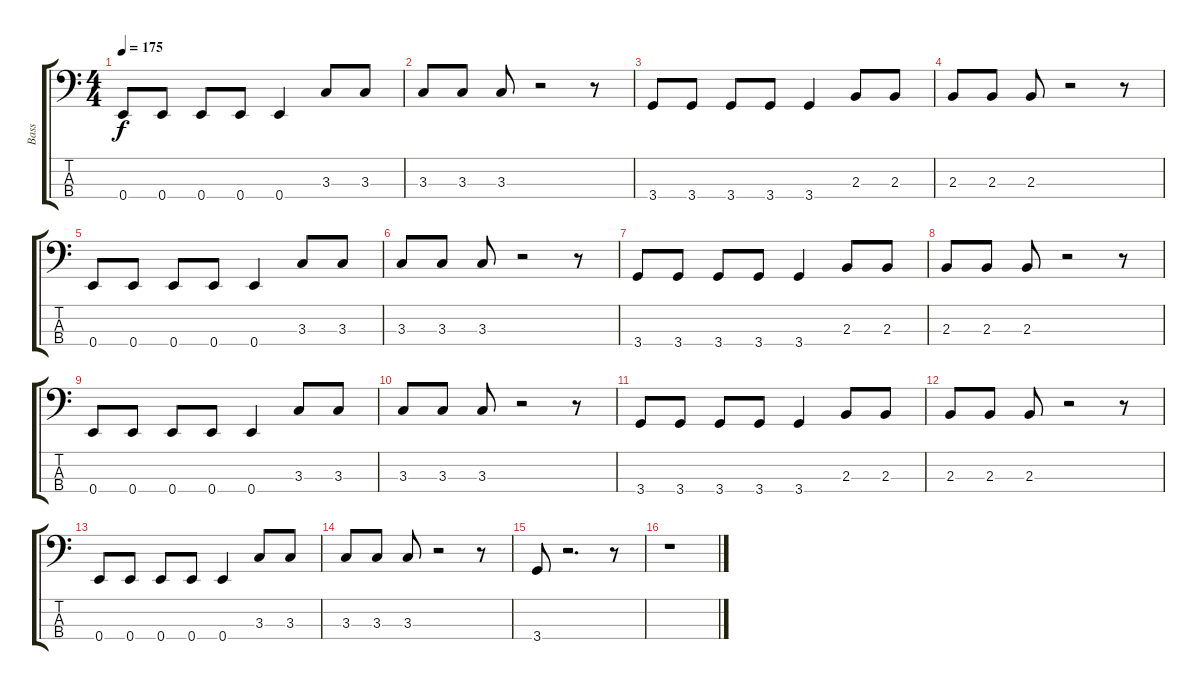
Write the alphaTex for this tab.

\track ("Bass" "Bass") {instrument electricbassfinger}
\staff {score tabs}
\tuning (G2 D2 A1 E1) {hide}
\ts (4 4)
\tempo 175
\clef f4
\ks c
0.4.8{dy f instrument electricbassfinger} 0.4.8 0.4.8 0.4.8 0.4.4 3.3.8 3.3.8 |
3.3.8 3.3.8 3.3.8 r.2 r.8 |
3.4.8 3.4.8 3.4.8 3.4.8 3.4.4 2.3.8 2.3.8 |
2.3.8 2.3.8 2.3.8 r.2 r.8 |
0.4.8 0.4.8 0.4.8 0.4.8 0.4.4 3.3.8 3.3.8 |
3.3.8 3.3.8 3.3.8 r.2 r.8 |
3.4.8 3.4.8 3.4.8 3.4.8 3.4.4 2.3.8 2.3.8 |
2.3.8 2.3.8 2.3.8 r.2 r.8 |
0.4.8 0.4.8 0.4.8 0.4.8 0.4.4 3.3.8 3.3.8 |
3.3.8 3.3.8 3.3.8 r.2 r.8 |
3.4.8 3.4.8 3.4.8 3.4.8 3.4.4 2.3.8 2.3.8 |
2.3.8 2.3.8 2.3.8 r.2 r.8 |
0.4.8 0.4.8 0.4.8 0.4.8 0.4.4 3.3.8 3.3.8 |
3.3.8 3.3.8 3.3.8 r.2 r.8 |
3.4.8 r.2{d} r.8 |
r.1
